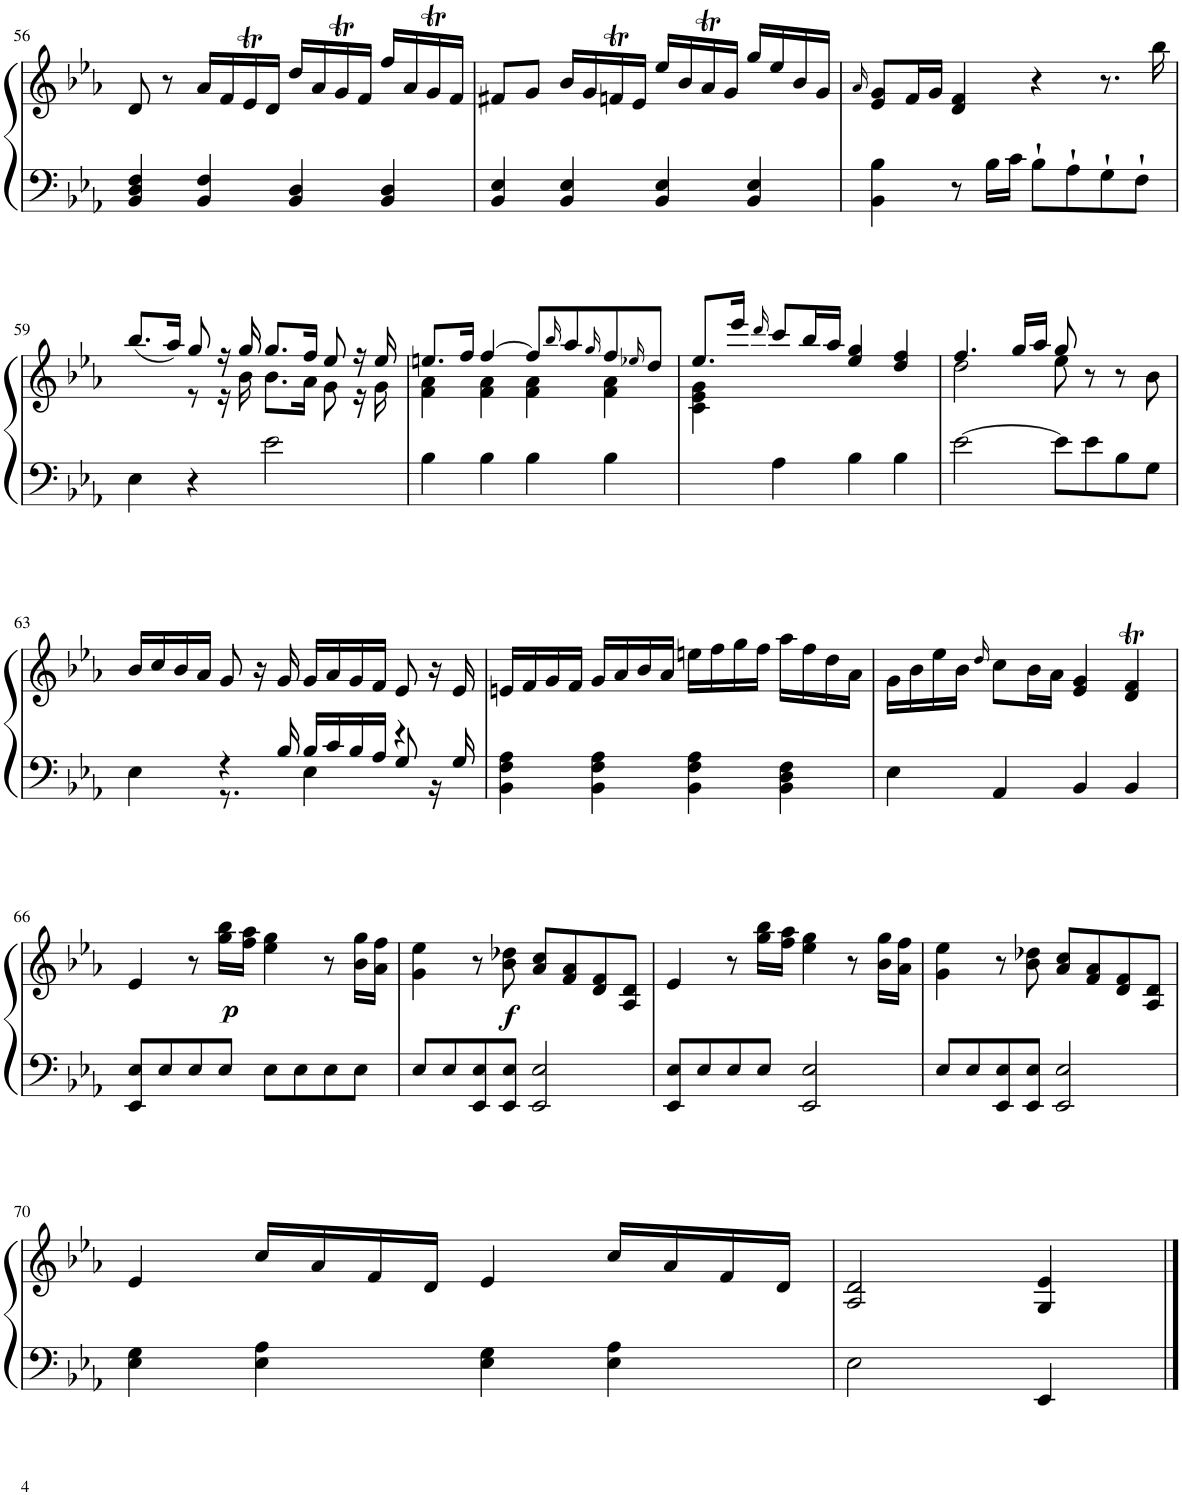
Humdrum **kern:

**kern	**kern	**dynam
*part1	*part1	*part1
*staff2	*staff1	*staff1/2
*I"Piano	*	*
*I'Pno.	*	*
!!LO:PB:g=z
*clefF4	*clefG2	*
*k[b-e-a-]	*k[b-e-a-]	*
*M4/4	*M4/4	*
*met(c)	*met(c)	*
=56	=56	=56
4BB-/ 4D/ 4F/	8d/	.
.	8r	.
4BB-/ 4F/	16a-/LL	.
.	16f/	.
.	16e-T/	.
.	16d/JJ	.
4BB-/ 4D/	16dd/LL	.
.	16a-/	.
.	16gt/	.
.	16f/JJ	.
4BB-/ 4D/	16ff/LL	.
.	16a-/	.
.	16gt/	.
.	16f/JJ	.
=57	=57	=57
4BB-/ 4E-/	8f#X/L	.
.	8g/J	.
4BB-/ 4E-/	16b-/LL	.
.	16g/	.
.	16fnT/	.
.	16e-/JJ	.
4BB-/ 4E-/	16ee-/LL	.
.	16b-/	.
.	16a-T/	.
.	16g/JJ	.
4BB-/ 4E-/	16gg/LL	.
.	16ee-/	.
.	16b-/	.
.	16g/JJ	.
=58	=58	=58
.	16qa-/	.
4BB-\ 4B-\	8e-/ 8g/L	.
.	16f/L	.
.	16g/JJ	.
8r	4d/ 4f/	.
16B-\LL	.	.
16c\JJ	.	.
8B-`\L	4r	.
8A-`\	.	.
8G`\	8.r	.
8F`\J	.	.
.	16bb-\	.
!!LO:LB:g=z
=59	=59	=59
*	*^	*
4E-\	(8.bb-/L	4ryy	.
.	16aa-/Jk)	.	.
4r	8gg/	8r	.
.	16r	16r	.
.	16gg/	16b-\	.
2e-\	8.gg/L	8.b-\L	.
.	16ff/Jk	16a-\Jk	.
.	8ee-/	8g\	.
.	16r	16r	.
.	16ee-/	16g\	.
=60	=60	=60	=60
4B-\	8.een/L	4f\ 4a-\	.
.	16ff/Jk	.	.
4B-\	[4ff/	4f\ 4a-\	.
4B-\	8ff/L]	4f\ 4a-\	.
.	16qbb-/	.	.
.	8aa-/	.	.
.	16qgg/	.	.
4B-\	8ff/	4f\ 4a-\	.
.	16qee-X/	.	.
.	8dd/J	.	.
=61	=61	=61	=61
4ryy	8.ee-/L	4c\ 4e-\ 4g\	.
.	16eee-/Jk	.	.
.	16qddd/	.	.
4A-\	8ccc/L	2.ryy	.
.	16bb-/L	.	.
.	16aa-/JJ	.	.
4B-\	4ee-/ 4gg/	.	.
4B-\	4dd/ 4ff/	.	.
=62	=62	=62	=62
[2e-\	4.ff/	2dd\	.
.	16gg/LL	.	.
.	16aa-/JJ	.	.
8e-\L]	8gg/	8ee-\	.
8e-\	8r	4.ryy	.
8B-\	8r	.	.
8G\J	8b-\	.	.
*	*v	*v	*
!!LO:LB:g=z
=63	=63	=63
*^	*	*
4E-\	4ryy	16b-/LL	.
.	.	16cc/	.
.	.	16b-/	.
.	.	16a-/JJ	.
4r	8.r	8g/	.
.	.	16r	.
.	16B-/	16g/	.
4E-\	16B-/LL	16g/LL	.
.	16c/	16a-/	.
.	16B-/	16g/	.
.	16A-/JJ	16f/JJ	.
4r	8G/	8e-/	.
.	16r	16r	.
.	16G/	16e-/	.
*v	*v	*	*
=64	=64	=64
4BB-\ 4F\ 4A-\	16en/LL	.
.	16f/	.
.	16g/	.
.	16f/JJ	.
4BB-\ 4F\ 4A-\	16g/LL	.
.	16a-/	.
.	16b-/	.
.	16a-/JJ	.
4BB-\ 4F\ 4A-\	16een\LL	.
.	16ff\	.
.	16gg\	.
.	16ff\JJ	.
4BB-\ 4D\ 4F\	16aa-\LL	.
.	16ff\	.
.	16dd\	.
.	16a-\JJ	.
=65	=65	=65
4E-\	16g\LL	.
.	16b-\	.
.	16ee-\	.
.	16b-\JJ	.
.	16qdd/	.
4AA-/	8cc\L	.
.	16b-\L	.
.	16a-\JJ	.
4BB-/	4e-/ 4g/	.
4BB-/	4d/T 4f/T	.
!!LO:LB:g=z
=66	=66	=66
8EE-/ 8E-/L	4e-/	.
8E-/	.	.
8E-/	8r	.
!	!	!LO:DY:b
8E-/J	16gg\ 16bb-\LL	p
.	16ff\ 16aa-\JJ	.
8E-\L	4ee-\ 4gg\	.
8E-\	.	.
8E-\	8r	.
8E-\J	16b-\ 16gg\LL	.
.	16a-\ 16ff\JJ	.
=67	=67	=67
8E-/L	4g\ 4ee-\	.
8E-/	.	.
8EE-/ 8E-/	8r	.
!	!	!LO:DY:b
8EE-/ 8E-/J	8b-\ 8dd-X\	f
2EE-/ 2E-/	8a-/ 8cc/L	.
.	8f/ 8a-/	.
.	8d/ 8f/	.
.	8A-/ 8d/J	.
=68	=68	=68
8EE-/ 8E-/L	4e-/	.
8E-/	.	.
8E-/	8r	.
8E-/J	16gg\ 16bb-\LL	.
.	16ff\ 16aa-\JJ	.
2EE-/ 2E-/	4ee-\ 4gg\	.
.	8r	.
.	16b-\ 16gg\LL	.
.	16a-\ 16ff\JJ	.
=69	=69	=69
8E-/L	4g\ 4ee-\	.
8E-/	.	.
8EE-/ 8E-/	8r	.
8EE-/ 8E-/J	8b-\ 8dd-X\	.
2EE-/ 2E-/	8a-/ 8cc/L	.
.	8f/ 8a-/	.
.	8d/ 8f/	.
.	8A-/ 8d/J	.
!!LO:LB:g=z
=70	=70	=70
4E-\ 4G\	4e-/	.
4E-\ 4A-\	16cc/LL	.
.	16a-/	.
.	16f/	.
.	16d/JJ	.
4E-\ 4G\	4e-/	.
4E-\ 4A-\	16cc/LL	.
.	16a-/	.
.	16f/	.
.	16d/JJ	.
=71	=71	=71
2E-\	2A-/ 2d/	.
4EE-/	4G/ 4e-/	.
==	==	==
*-	*-	*-
